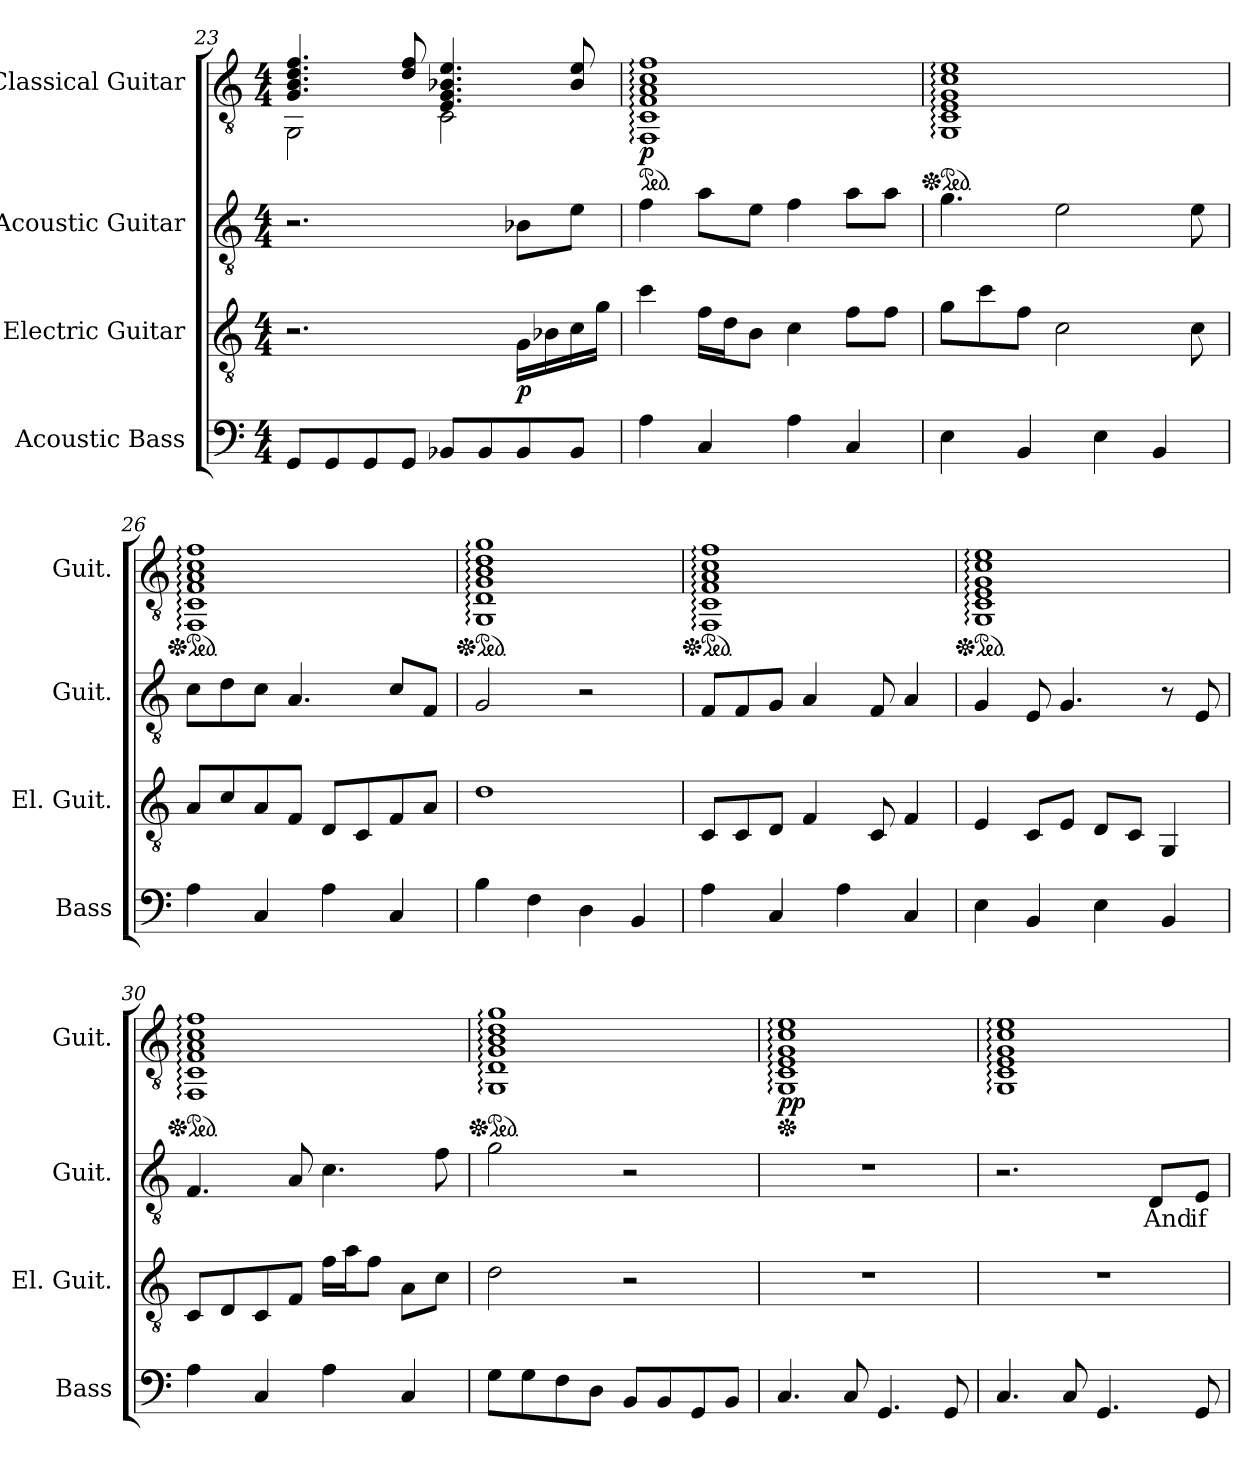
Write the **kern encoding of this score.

**kern	**kern	**dynam	**kern	**text	**kern	**dynam
*part4	*part3	*part3	*part2	*part2	*part1	*part1
*staff4	*staff3	*staff3	*staff2	*staff2	*staff1	*staff1
*I"Acoustic Bass	*I"Electric Guitar	*	*I"Acoustic Guitar	*	*I"Classical Guitar	*
*I'Bass	*I'El. Guit.	*	*I'Guit.	*	*I'Guit.	*
!!LO:PB:g=z
*clefF4	*clefGv2	*	*clefGv2	*	*clefGv2	*
*ITrd7c12	*	*	*	*	*	*
*k[]	*k[]	*	*k[]	*	*k[]	*
*M4/4	*M4/4	*	*M4/4	*	*M4/4	*
=23	=23	=23	=23	=23	=23	=23
*	*	*	*	*	*^	*
8GGG/L	2.r	.	2.r	.	4.G/ 4.B/ 4.d/ 4.f/	2GG\	.
8GGG/	.	.	.	.	.	.	.
8GGG/	.	.	.	.	.	.	.
8GGG/J	.	.	.	.	8d/ 8f/	.	.
8BBB-X/L	.	.	.	.	4.E/ 4.G/ 4.B-X/ 4.e/	2C\	.
8BBB-/	.	.	.	.	.	.	.
!	!	!LO:DY:b	!	!	!	!	!
8BBB-/	16G\LL	p	8B-X\L	.	.	.	.
.	16B-X\	.	.	.	.	.	.
8BBB-/J	16c\	.	8e\J	.	8B-/ 8e/	.	.
.	16g\JJ	.	.	.	.	.	.
*	*	*	*	*	*v	*v	*
=24	=24	=24	=24	=24	=24	=24
*	*	*	*	*	*ped	*
!	!	!	!	!	!	!LO:DY:b
4AA\	4cc\	.	4f\	.	1FF: 1C: 1F: 1A: 1c: 1f:	p
4CC/	16f\LL	.	8a\L	.	.	.
.	16d\J	.	.	.	.	.
.	8B\J	.	8e\J	.	.	.
4AA\	4c\	.	4f\	.	.	.
4CC/	8f\L	.	8a\L	.	.	.
.	8f\J	.	8a\J	.	.	.
=25	=25	=25	=25	=25	=25	=25
*	*	*	*	*	*Xped	*
*	*	*	*	*	*ped	*
4EE\	8g\L	.	4.g\	.	1GG: 1C: 1E: 1G: 1c: 1e:	.
.	8cc\	.	.	.	.	.
4BBB/	8f\J	.	.	.	.	.
.	2c\	.	2e\	.	.	.
4EE\	.	.	.	.	.	.
4BBB/	.	.	.	.	.	.
.	8c\	.	8e\	.	.	.
=26	=26	=26	=26	=26	=26	=26
*	*	*	*	*	*Xped	*
*	*	*	*	*	*ped	*
4AA\	8A/L	.	8c\L	.	1FF: 1C: 1F: 1A: 1c: 1f:	.
.	8c/	.	8d\	.	.	.
4CC/	8A/	.	8c\J	.	.	.
.	8F/J	.	4.A/	.	.	.
4AA\	8D/L	.	.	.	.	.
.	8C/	.	.	.	.	.
4CC/	8F/	.	8c/L	.	.	.
.	8A/J	.	8F/J	.	.	.
=27	=27	=27	=27	=27	=27	=27
*	*	*	*	*	*Xped	*
*	*	*	*	*	*ped	*
4BB\	1d	.	2G/	.	1GG: 1D: 1G: 1B: 1d: 1g:	.
4FF\	.	.	.	.	.	.
4DD\	.	.	2r	.	.	.
4BBB/	.	.	.	.	.	.
!!LO:LB:g=z
=28	=28	=28	=28	=28	=28	=28
*	*	*	*	*	*Xped	*
*	*	*	*	*	*ped	*
4AA\	8C/L	.	8F/L	.	1FF: 1C: 1F: 1A: 1c: 1f:	.
.	8C/	.	8F/	.	.	.
4CC/	8D/J	.	8G/J	.	.	.
.	4F/	.	4A/	.	.	.
4AA\	.	.	.	.	.	.
.	8C/	.	8F/	.	.	.
4CC/	4F/	.	4A/	.	.	.
=29	=29	=29	=29	=29	=29	=29
*	*	*	*	*	*Xped	*
*	*	*	*	*	*ped	*
4EE\	4E/	.	4G/	.	1GG: 1C: 1E: 1G: 1c: 1e:	.
4BBB/	8C/L	.	8E/	.	.	.
.	8E/J	.	4.G/	.	.	.
4EE\	8D/L	.	.	.	.	.
.	8C/J	.	.	.	.	.
4BBB/	4GG/	.	8r	.	.	.
.	.	.	8E/	.	.	.
=30	=30	=30	=30	=30	=30	=30
*	*	*	*	*	*Xped	*
*	*	*	*	*	*ped	*
4AA\	8C/L	.	4.F/	.	1FF: 1C: 1F: 1A: 1c: 1f:	.
.	8D/	.	.	.	.	.
4CC/	8C/	.	.	.	.	.
.	8F/J	.	8A/	.	.	.
4AA\	16f\LL	.	4.c\	.	.	.
.	16a\J	.	.	.	.	.
.	8f\J	.	.	.	.	.
4CC/	8A\L	.	.	.	.	.
.	8c\J	.	8f\	.	.	.
=31	=31	=31	=31	=31	=31	=31
*	*	*	*	*	*Xped	*
*	*	*	*	*	*ped	*
8GG\L	2d\	.	2g\	.	1GG: 1D: 1G: 1B: 1d: 1g:	.
8GG\	.	.	.	.	.	.
8FF\	.	.	.	.	.	.
8DD\J	.	.	.	.	.	.
8BBB/L	2r	.	2r	.	.	.
8BBB/	.	.	.	.	.	.
8GGG/	.	.	.	.	.	.
8BBB/J	.	.	.	.	.	.
!!LO:PB:g=z
=32	=32	=32	=32	=32	=32	=32
*	*	*	*	*	*Xped	*
!	!	!	!	!	!	!LO:DY:b
4.CC/	1r	.	1r	.	1GG: 1C: 1E: 1G: 1c: 1e:	pp
8CC/	.	.	.	.	.	.
4.GGG/	.	.	.	.	.	.
8GGG/	.	.	.	.	.	.
=33	=33	=33	=33	=33	=33	=33
4.CC/	1r	.	2.r	.	1GG: 1C: 1E: 1G: 1c: 1e:	.
8CC/	.	.	.	.	.	.
4.GGG/	.	.	.	.	.	.
!	!	!	!	!LO:LY:b	!	!
.	.	.	8D/L	And	.	.
!	!	!	!	!LO:LY:b	!	!
8GGG/	.	.	8E/J	if	.	.
=	=	=	=	=	=	=
*-	*-	*-	*-	*-	*-	*-
